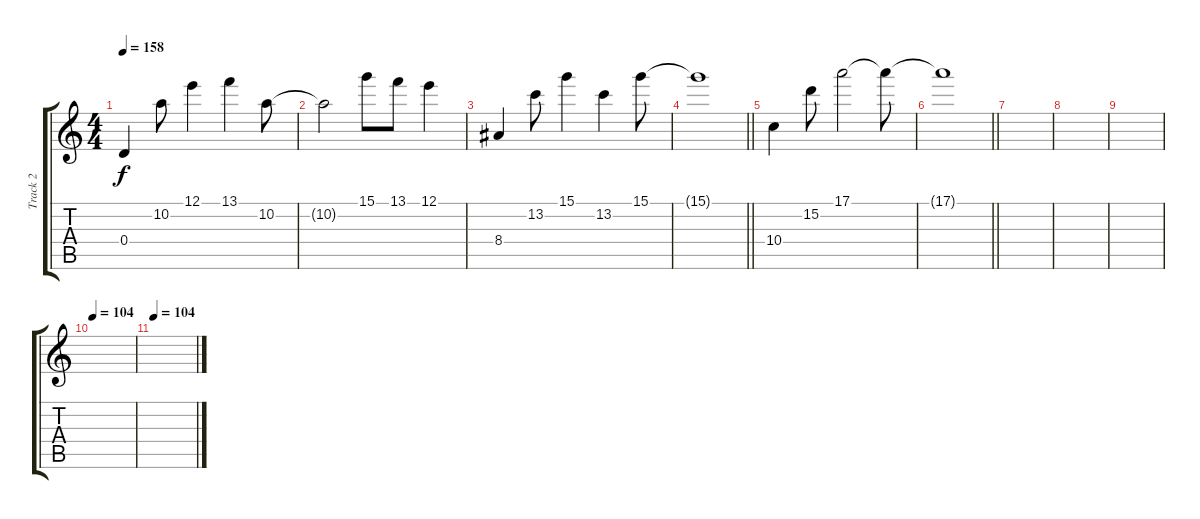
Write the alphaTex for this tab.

\track ("Track 2" "Track 2") {instrument distortionguitar}
\staff {score tabs}
\tuning (E4 B3 G3 D3 A2 D2) {hide}
\ts (4 4)
\tempo 158
\clef g2
\ks c
0.4.4{dy f} 10.2.8 12.1.4 13.1.4 10.2.8 |
10.2{t}.2 15.1.8 13.1.8 12.1.4 |
8.4.4 13.2.8 15.1.4 13.2.4 15.1.8 |
\barLineRight lightlight
15.1{t}.1 |
10.4.4 15.2.8 17.1.2 17.1{t}.8 |
\barLineRight lightlight
17.1{t}.1 |
|
|
|
\tempo 104
|
\tempo 104
